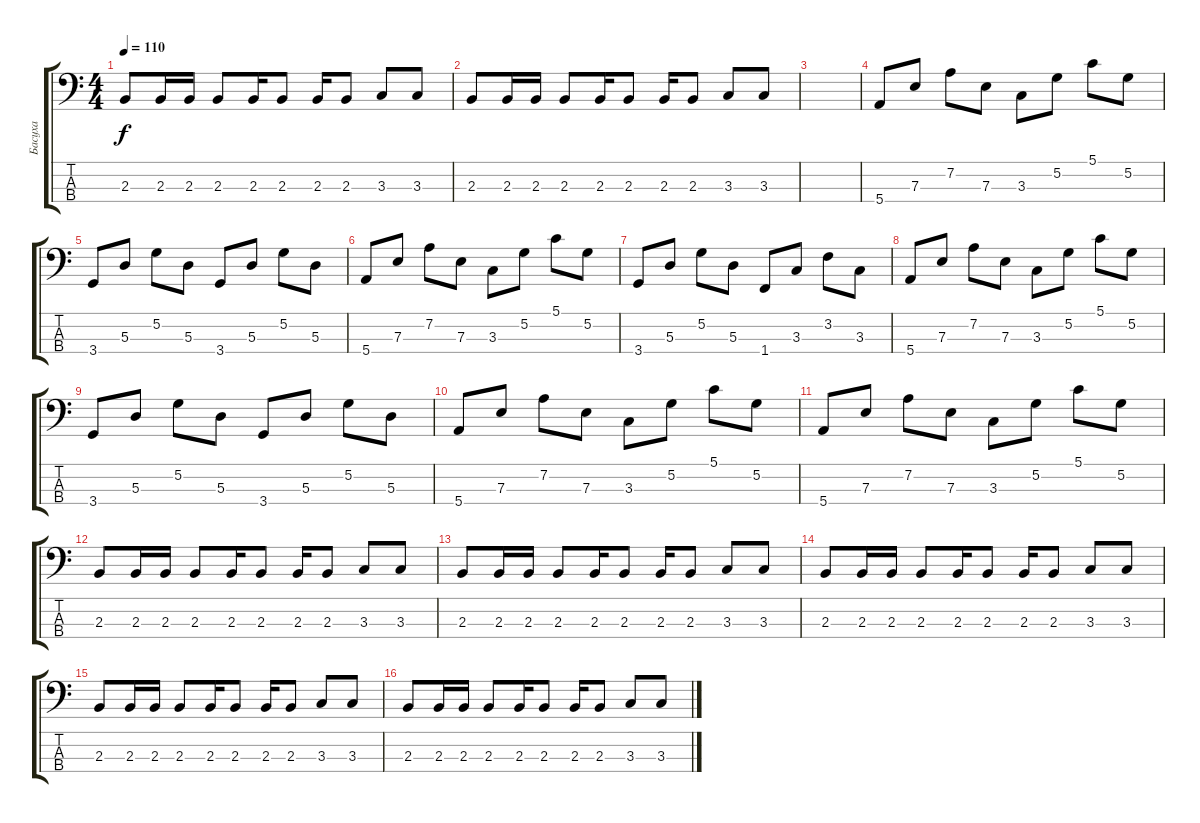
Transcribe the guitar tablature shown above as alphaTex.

\track ("Басуха" "Басуха") {instrument electricbassfinger}
\staff {score tabs}
\tuning (G2 D2 A1 E1) {hide}
\ts (4 4)
\tempo 110
\clef f4
\ks c
2.3.8{dy f} 2.3.16 2.3.16 2.3.8 2.3.16 2.3.8 2.3.16 2.3.8 3.3.8 3.3.8 |
2.3.8 2.3.16 2.3.16 2.3.8 2.3.16 2.3.8 2.3.16 2.3.8 3.3.8 3.3.8 |
|
5.4.8 7.3.8 7.2.8 7.3.8 3.3.8 5.2.8 5.1.8 5.2.8 |
3.4.8 5.3.8 5.2.8 5.3.8 3.4.8 5.3.8 5.2.8 5.3.8 |
5.4.8 7.3.8 7.2.8 7.3.8 3.3.8 5.2.8 5.1.8 5.2.8 |
3.4.8 5.3.8 5.2.8 5.3.8 1.4.8 3.3.8 3.2.8 3.3.8 |
5.4.8 7.3.8 7.2.8 7.3.8 3.3.8 5.2.8 5.1.8 5.2.8 |
3.4.8 5.3.8 5.2.8 5.3.8 3.4.8 5.3.8 5.2.8 5.3.8 |
5.4.8 7.3.8 7.2.8 7.3.8 3.3.8 5.2.8 5.1.8 5.2.8 |
5.4.8 7.3.8 7.2.8 7.3.8 3.3.8 5.2.8 5.1.8 5.2.8 |
2.3.8 2.3.16 2.3.16 2.3.8 2.3.16 2.3.8 2.3.16 2.3.8 3.3.8 3.3.8 |
2.3.8 2.3.16 2.3.16 2.3.8 2.3.16 2.3.8 2.3.16 2.3.8 3.3.8 3.3.8 |
2.3.8 2.3.16 2.3.16 2.3.8 2.3.16 2.3.8 2.3.16 2.3.8 3.3.8 3.3.8 |
2.3.8 2.3.16 2.3.16 2.3.8 2.3.16 2.3.8 2.3.16 2.3.8 3.3.8 3.3.8 |
2.3.8 2.3.16 2.3.16 2.3.8 2.3.16 2.3.8 2.3.16 2.3.8 3.3.8 3.3.8
